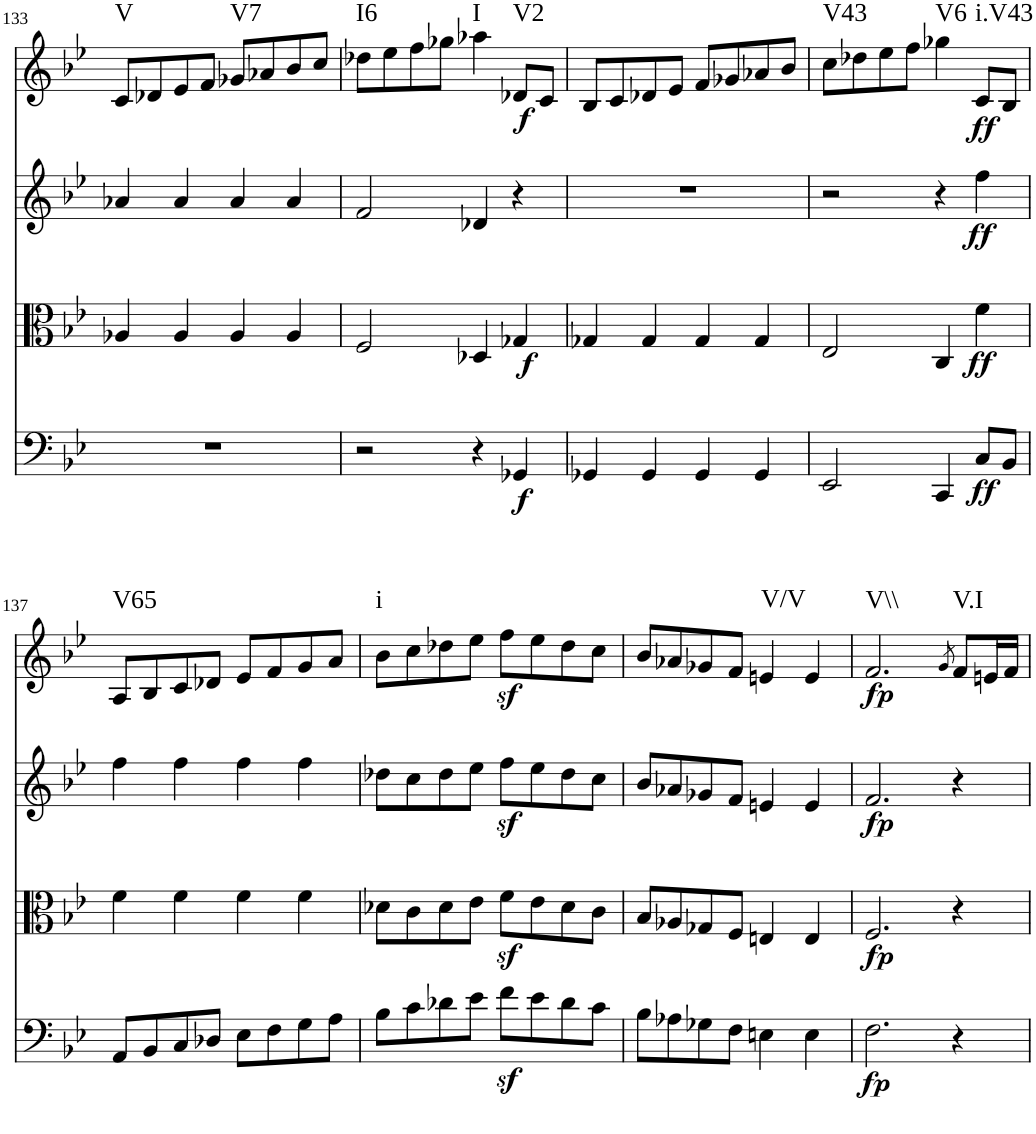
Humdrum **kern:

**kern	**dynam	**kern	**dynam	**kern	**dynam	**kern	**dynam	**harte
*part4	*part4	*part3	*part3	*part2	*part2	*part1	*part1	*part1
*staff4	*staff4	*staff3	*staff3	*staff2	*staff2	*staff1	*staff1	*
*I"Violoncello	*	*I"Viola	*	*I"Violin II	*	*I"Violin I	*	*
*I'Vc	*	*I'Vla	*	*I'Vln	*	*I'Vln	*	*
!!LO:PB:g=z
*clefF4	*	*clefC3	*	*clefG2	*	*clefG2	*	*
*k[b-e-]	*	*k[b-e-]	*	*k[b-e-]	*	*k[b-e-]	*	*
*B-:	*	*B-:	*	*B-:	*	*B-:	*	*
*M2/2	*	*M2/2	*	*M2/2	*	*M2/2	*	*
=133	=133	=133	=133	=133	=133	=133	=133	=133
!	!	!	!	!	!	!	!	!LO:H:kt=V
1r	.	4A-X/	.	4a-X/	.	8c/L	.	N
.	.	.	.	.	.	8d-X/	.	.
.	.	4A-/	.	4a-/	.	8e-/	.	.
.	.	.	.	.	.	8f/J	.	.
!	!	!	!	!	!	!	!	!LO:H:kt=V7
.	.	4A-/	.	4a-/	.	8g-X/L	.	N
.	.	.	.	.	.	8a-X/	.	.
.	.	4A-/	.	4a-/	.	8b-/	.	.
.	.	.	.	.	.	8cc/J	.	.
=134	=134	=134	=134	=134	=134	=134	=134	=134
!	!	!	!	!	!	!	!	!LO:H:kt=I6
2r	.	2F/	.	2f/	.	8dd-X\L	.	N
.	.	.	.	.	.	8ee-\	.	.
.	.	.	.	.	.	8ff\	.	.
.	.	.	.	.	.	8gg-X\J	.	.
!	!	!	!	!	!	!	!	!LO:H:kt=I
4r	.	4D-X/	.	4d-X/	.	4aa-X\	.	N
!	!LO:DY:b	!	!LO:DY:b	!	!	!	!LO:DY:b	!LO:H:kt=V2
4GG-X/	f	4G-X/	f	4r	.	8d-X/L	f	N
.	.	.	.	.	.	8c/J	.	.
=135	=135	=135	=135	=135	=135	=135	=135	=135
4GG-X/	.	4G-X/	.	1r	.	8B-/L	.	.
.	.	.	.	.	.	8c/	.	.
4GG-/	.	4G-/	.	.	.	8d-X/	.	.
.	.	.	.	.	.	8e-/J	.	.
4GG-/	.	4G-/	.	.	.	8f/L	.	.
.	.	.	.	.	.	8g-X/	.	.
4GG-/	.	4G-/	.	.	.	8a-X/	.	.
.	.	.	.	.	.	8b-/J	.	.
=136	=136	=136	=136	=136	=136	=136	=136	=136
!	!	!	!	!	!	!	!	!LO:H:kt=V43
2EE-/	.	2E-/	.	2r	.	8cc\L	.	N
.	.	.	.	.	.	8dd-X\	.	.
.	.	.	.	.	.	8ee-\	.	.
.	.	.	.	.	.	8ff\J	.	.
!	!	!	!	!	!	!	!	!LO:H:kt=V6
4CC/	.	4C/	.	4r	.	4gg-X\	.	N
!	!LO:DY:b	!	!LO:DY:b	!	!LO:DY:b	!	!LO:DY:b	!LO:H:kt=i.V43
8C/L	ff	4f\	ff	4ff\	ff	8c/L	ff	N
8BB-/J	.	.	.	.	.	8B-/J	.	.
!!LO:LB:g=z
=137	=137	=137	=137	=137	=137	=137	=137	=137
!	!	!	!	!	!	!	!	!LO:H:kt=V65
8AA/L	.	4f\	.	4ff\	.	8A/L	.	N
8BB-/	.	.	.	.	.	8B-/	.	.
8C/	.	4f\	.	4ff\	.	8c/	.	.
8D-X/J	.	.	.	.	.	8d-X/J	.	.
8E-\L	.	4f\	.	4ff\	.	8e-/L	.	.
8F\	.	.	.	.	.	8f/	.	.
8G\	.	4f\	.	4ff\	.	8g/	.	.
8A\J	.	.	.	.	.	8a/J	.	.
=138	=138	=138	=138	=138	=138	=138	=138	=138
!	!	!	!	!	!	!	!	!LO:H:kt=i
8B-\L	.	8d-X\L	.	8dd-X\L	.	8b-\L	.	N
8c\	.	8c\	.	8cc\	.	8cc\	.	.
8d-X\	.	8d-\	.	8dd-\	.	8dd-X\	.	.
8e-\J	.	8e-\J	.	8ee-\J	.	8ee-\J	.	.
8fz<\L	.	8fz<\L	.	8ffz<\L	.	8ffz<\L	.	.
8e-\	.	8e-\	.	8ee-\	.	8ee-\	.	.
8d-\	.	8d-\	.	8dd-\	.	8dd-\	.	.
8c\J	.	8c\J	.	8cc\J	.	8cc\J	.	.
=139	=139	=139	=139	=139	=139	=139	=139	=139
8B-\L	.	8B-/L	.	8b-/L	.	8b-/L	.	.
8A-X\	.	8A-X/	.	8a-X/	.	8a-X/	.	.
8G-X\	.	8G-X/	.	8g-X/	.	8g-X/	.	.
8F\J	.	8F/J	.	8f/J	.	8f/J	.	.
4En\	.	4En/	.	4en/	.	4en/	.	.
!	!	!	!	!	!	!	!	!LO:H:kt=V/V
4E\	.	4E/	.	4e/	.	4e/	.	N
=140	=140	=140	=140	=140	=140	=140	=140	=140
!	!LO:DY:b	!	!LO:DY:b	!	!LO:DY:b	!	!LO:DY:b	!LO:H:kt=V\\
2.F\	fp	2.F/	fp	2.f/	fp	2.f/	fp	N
.	.	.	.	.	.	8qg/	.	.
!	!	!	!	!	!	!	!	!LO:H:kt=V.I
4r	.	4r	.	4r	.	8f/L	.	N
.	.	.	.	.	.	16en/L	.	.
.	.	.	.	.	.	16f/JJ	.	.
=	=	=	=	=	=	=	=	=
*-	*-	*-	*-	*-	*-	*-	*-	*-
